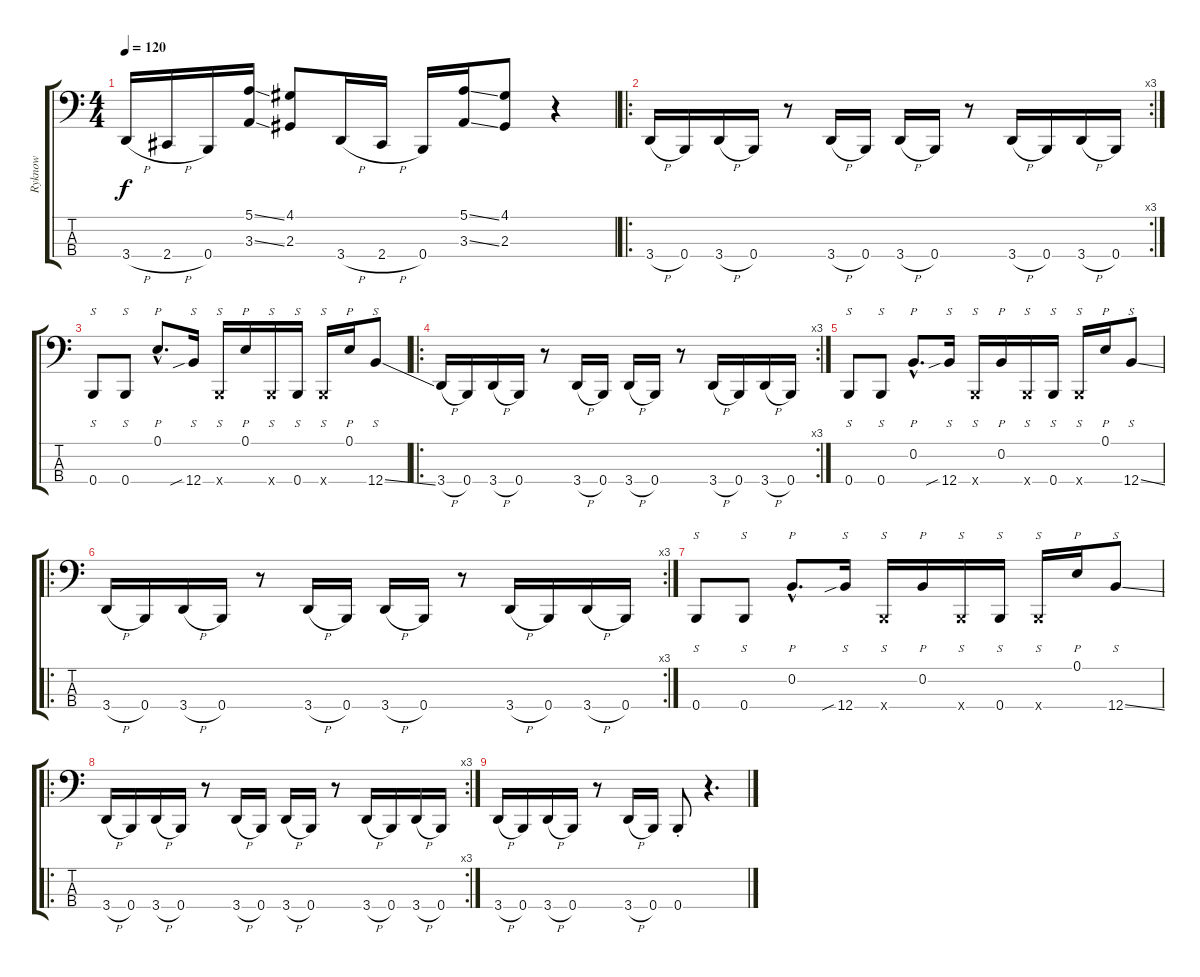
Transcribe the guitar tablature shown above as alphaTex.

\track ("Ryknow" "Ryknow") {instrument slapbass1}
\staff {score tabs}
\tuning (E2 B1 Gb1 B0) {hide}
\ts (4 4)
\tempo 120
\clef f4
\ks c
3.4{h}.16{dy f} 2.4{h}.16 0.4.16 (5.1{ss} 3.3{ss}).16 (4.1 2.3).8 3.4{h}.16 2.4{h}.16 0.4.16 (5.1{ss} 3.3{ss}).16 (4.1 2.3).8 r.4 |
\ro
\rc 3
3.4{h}.16 0.4.16 3.4{h}.16 0.4.16 r.8 3.4{h}.16 0.4.16 3.4{h}.16 0.4.16 r.8 3.4{h}.16 0.4.16 3.4{h}.16 0.4.16 |
0.4.8{s} 0.4.8{s} 0.1{hac}.8{p d} 12.4{sib}.16{s} 0.4{x}.16{s} 0.1.16{p} 0.4{x}.16{s} 0.4.16{s} 0.4{x}.16{s} 0.1.16{p} 12.4{ss}.8{s} |
\ro
\rc 3
3.4{h}.16 0.4.16 3.4{h}.16 0.4.16 r.8 3.4{h}.16 0.4.16 3.4{h}.16 0.4.16 r.8 3.4{h}.16 0.4.16 3.4{h}.16 0.4.16 |
0.4.8{s} 0.4.8{s} 0.2{hac}.8{p d} 12.4{sib}.16{s} 0.4{x}.16{s} 0.2.16{p} 0.4{x}.16{s} 0.4.16{s} 0.4{x}.16{s} 0.1.16{p} 12.4{ss}.8{s} |
\ro
\rc 3
3.4{h}.16 0.4.16 3.4{h}.16 0.4.16 r.8 3.4{h}.16 0.4.16 3.4{h}.16 0.4.16 r.8 3.4{h}.16 0.4.16 3.4{h}.16 0.4.16 |
0.4.8{s} 0.4.8{s} 0.2{hac}.8{p d} 12.4{sib}.16{s} 0.4{x}.16{s} 0.2.16{p} 0.4{x}.16{s} 0.4.16{s} 0.4{x}.16{s} 0.1.16{p} 12.4{ss}.8{s} |
\ro
\rc 3
3.4{h}.16 0.4.16 3.4{h}.16 0.4.16 r.8 3.4{h}.16 0.4.16 3.4{h}.16 0.4.16 r.8 3.4{h}.16 0.4.16 3.4{h}.16 0.4.16 |
3.4{h}.16 0.4.16 3.4{h}.16 0.4.16 r.8 3.4{h}.16 0.4.16 0.4{st}.8 r.4{d}
